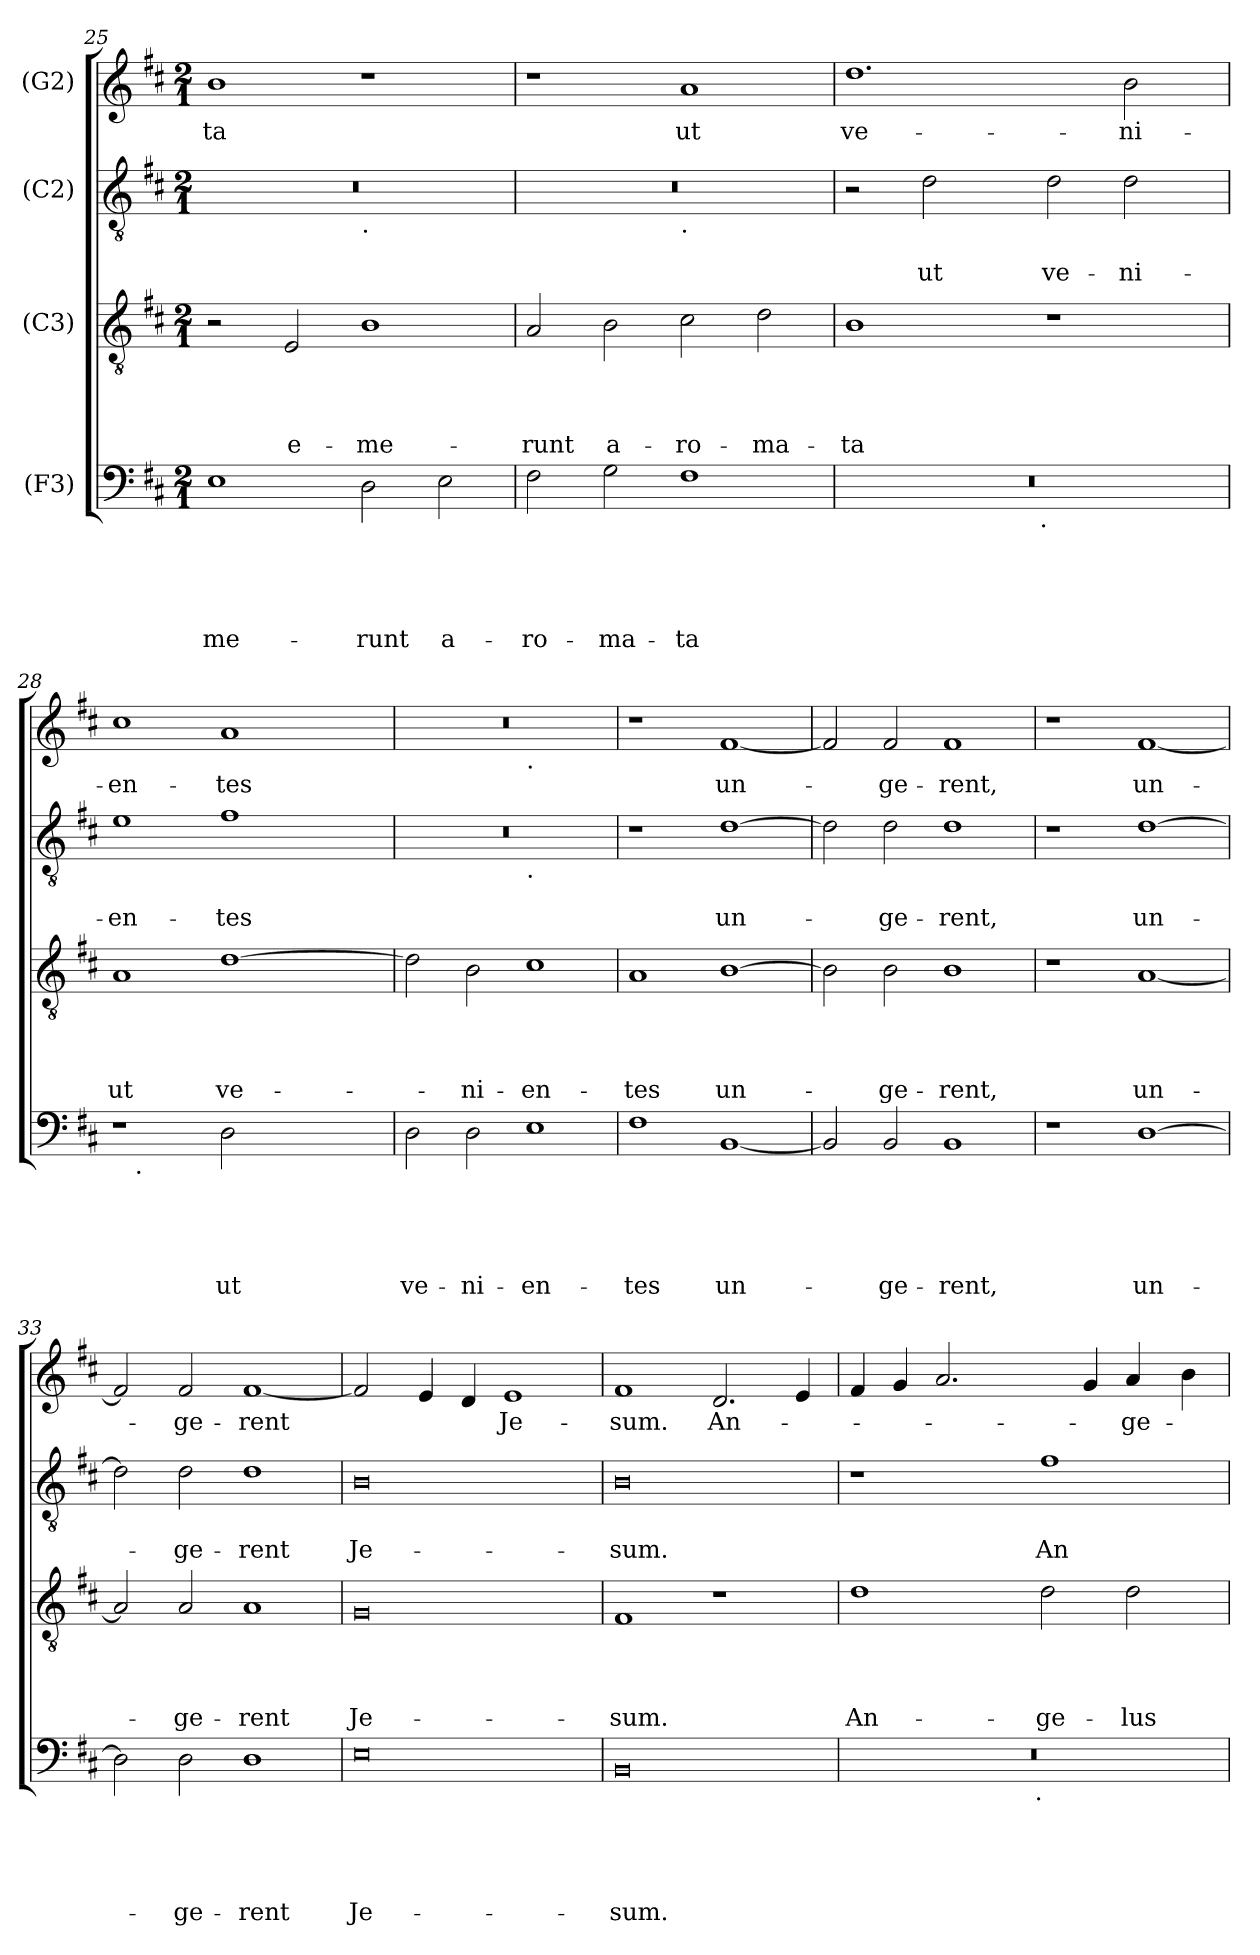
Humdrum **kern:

**kern	**text	**text	**text	**text	**text	**kern	**text	**text	**text	**text	**kern	**text	**text	**kern	**text
*part4	*part4	*part4	*part4	*part4	*part4	*part3	*part3	*part3	*part3	*part3	*part2	*part2	*part2	*part1	*part1
*staff4	*staff4	*staff4	*staff4	*staff4	*staff4	*staff3	*staff3	*staff3	*staff3	*staff3	*staff2	*staff2	*staff2	*staff1	*staff1
*I"(F3)	*	*	*	*	*	*I"(C3)	*	*	*	*	*I"(C2)	*	*	*I"(G2)	*
*clefF4	*	*	*	*	*	*clefGv2	*	*	*	*	*clefGv2	*	*	*clefG2	*
*k[f#c#]	*	*	*	*	*	*k[f#c#]	*	*	*	*	*k[f#c#]	*	*	*k[f#c#]	*
*D:	*	*	*	*	*	*D:	*	*	*	*	*D:	*	*	*D:	*
*M2/1	*	*	*	*	*	*M2/1	*	*	*	*	*M2/1	*	*	*M2/1	*
=25	=25	=25	=25	=25	=25	=25	=25	=25	=25	=25	=25	=25	=25	=25	=25
!	!	!	!	!	!LO:LY:b	!	!	!	!	!	!	!	!	!	!LO:LY:b
*	*	*	*	*	*	*	*	*	*	*	*^	*	*	*	*
1E	.	.	.	.	-me-	2r	.	.	.	.	0r	1ryy	.	.	1b	-ta
!	!	!	!	!	!	!	!	!	!	!LO:LY:b	!	!	!	!	!	!
.	.	.	.	.	.	2E/	.	.	.	e-	.	.	.	.	.	.
!	!	!	!	!	!	!	!	!	!	!	!	!LO:TX:b:t=.	!	!	!	!
!	!	!	!	!	!LO:LY:b	!	!	!	!	!LO:LY:b	!	!	!	!	!	!
2D\	.	.	.	.	-runt	1B	.	.	.	-me-	.	1ryy	.	.	1r	.
!	!	!	!	!	!LO:LY:b	!	!	!	!	!	!	!	!	!	!	!
2E\	.	.	.	.	a-	.	.	.	.	.	.	.	.	.	.	.
=26	=26	=26	=26	=26	=26	=26	=26	=26	=26	=26	=26	=26	=26	=26	=26	=26
!	!	!	!	!	!LO:LY:b	!	!	!	!	!LO:LY:b	!	!	!	!	!	!
2F#\	.	.	.	.	-ro-	2A/	.	.	.	-runt	0r	1ryy	.	.	1r	.
!	!	!	!	!	!LO:LY:b	!	!	!	!	!LO:LY:b	!	!	!	!	!	!
2G\	.	.	.	.	-ma-	2B\	.	.	.	a-	.	.	.	.	.	.
!	!	!	!	!	!	!	!	!	!	!	!	!LO:TX:b:t=.	!	!	!	!
!	!	!	!	!	!LO:LY:b	!	!	!	!	!LO:LY:b	!	!	!	!	!	!LO:LY:b
1F#	.	.	.	.	-ta	2c#\	.	.	.	-ro-	.	1ryy	.	.	1a	ut
!	!	!	!	!	!	!	!	!	!	!LO:LY:b	!	!	!	!	!	!
.	.	.	.	.	.	2d\	.	.	.	-ma-	.	.	.	.	.	.
=27	=27	=27	=27	=27	=27	=27	=27	=27	=27	=27	=27	=27	=27	=27	=27	=27
!	!	!	!	!	!	!	!	!	!	!LO:LY:b	!	!	!	!	!	!LO:LY:b
*^	*	*	*	*	*	*	*	*	*	*	*v	*v	*	*	*	*
0r	3%2ryy	.	.	.	.	.	1B	.	.	.	-ta	2r	.	.	1.dd	ve-
!	!	!	!	!	!	!	!	!	!	!	!	!	!	!LO:LY:b	!	!
.	.	.	.	.	.	.	.	.	.	.	.	2d\	.	ut	.	.
.	6ryy	.	.	.	.	.	.	.	.	.	.	.	.	.	.	.
.	12...ryy	.	.	.	.	.	.	.	.	.	.	.	.	.	.	.
!	!LO:TX:b:t=.	!	!	!	!	!	!	!	!	!	!	!	!	!	!	!
.	3%2ryy	.	.	.	.	.	.	.	.	.	.	.	.	.	.	.
!	!	!	!	!	!	!	!	!	!	!	!	!	!	!LO:LY:b	!	!
.	.	.	.	.	.	.	1r	.	.	.	.	2d\	.	ve-	.	.
!	!	!	!	!	!	!	!	!	!	!	!	!	!	!LO:LY:b	!	!LO:LY:b
.	.	.	.	.	.	.	.	.	.	.	.	2d\	.	-ni-	2b\	-ni-
.	3ryy	.	.	.	.	.	.	.	.	.	.	.	.	.	.	.
.	96ryy	.	.	.	.	.	.	.	.	.	.	.	.	.	.	.
=28	=28	=28	=28	=28	=28	=28	=28	=28	=28	=28	=28	=28	=28	=28	=28	=28
!	!	!	!	!	!	!	!	!	!	!	!LO:LY:b	!	!	!LO:LY:b	!	!LO:LY:b
1r	16.ryy	.	.	.	.	.	1A	.	.	.	ut	1e	.	-en-	1cc#	-en-
!	!LO:TX:b:t=.	!	!	!	!	!	!	!	!	!	!	!	!	!	!	!
.	1ryy	.	.	.	.	.	.	.	.	.	.	.	.	.	.	.
!	!	!	!	!	!	!LO:LY:b	!	!	!	!	!LO:LY:b	!	!	!LO:LY:b	!	!LO:LY:b
2D\	.	.	.	.	.	ut	[<1d	.	.	.	ve-	1f#	.	-tes	1a	-tes
.	2ryy	.	.	.	.	.	.	.	.	.	.	.	.	.	.	.
2ryy	.	.	.	.	.	.	.	.	.	.	.	.	.	.	.	.
.	4ryy	.	.	.	.	.	.	.	.	.	.	.	.	.	.	.
.	8ryy	.	.	.	.	.	.	.	.	.	.	.	.	.	.	.
.	32ryy	.	.	.	.	.	.	.	.	.	.	.	.	.	.	.
!!LO:LB:g=z
=29	=29	=29	=29	=29	=29	=29	=29	=29	=29	=29	=29	=29	=29	=29	=29	=29
!	!	!	!	!	!	!LO:LY:b	!	!	!	!	!	!	!	!	!	!
*v	*v	*	*	*	*	*	*	*	*	*	*	*^	*	*	*^	*
2D\	.	.	.	.	ve-	2d\]	.	.	.	.	0r	1ryy	.	.	0r	1ryy	.
!	!	!	!	!	!LO:LY:b	!	!	!	!	!LO:LY:b	!	!	!	!	!	!	!
2D\	.	.	.	.	-ni-	2B\	.	.	.	-ni-	.	.	.	.	.	.	.
!	!	!	!	!	!	!	!	!	!	!	!	!	!	!	!	!LO:TX:b:t=.	!
!	!	!	!	!	!	!	!	!	!	!	!	!LO:TX:b:t=.	!	!	!	!	!
!	!	!	!	!	!LO:LY:b	!	!	!	!	!LO:LY:b	!	!	!	!	!	!	!
1E	.	.	.	.	-en-	1c#	.	.	.	-en-	.	1ryy	.	.	.	1ryy	.
=30	=30	=30	=30	=30	=30	=30	=30	=30	=30	=30	=30	=30	=30	=30	=30	=30	=30
!	!	!	!	!	!LO:LY:b	!	!	!	!	!LO:LY:b	!	!	!	!	!	!	!
*	*	*	*	*	*	*	*	*	*	*	*v	*v	*	*	*	*	*
*	*	*	*	*	*	*	*	*	*	*	*	*	*	*v	*v	*
1F#	.	.	.	.	-tes	1A	.	.	.	-tes	1r	.	.	1r	.
!	!	!	!	!	!LO:LY:b	!	!	!	!	!LO:LY:b	!	!	!LO:LY:b	!	!LO:LY:b
[<1BB	.	.	.	.	un-	[>1B	.	.	.	un-	[>1d	.	un-	[<1f#	un-
=31	=31	=31	=31	=31	=31	=31	=31	=31	=31	=31	=31	=31	=31	=31	=31
2BB/]	.	.	.	.	.	2B\]	.	.	.	.	2d\]	.	.	2f#/]	.
!	!	!	!	!	!LO:LY:b	!	!	!	!	!LO:LY:b	!	!	!LO:LY:b	!	!LO:LY:b
2BB/	.	.	.	.	-ge-	2B\	.	.	.	-ge-	2d\	.	-ge-	2f#/	-ge-
!	!	!	!	!	!LO:LY:b	!	!	!	!	!LO:LY:b	!	!	!LO:LY:b	!	!LO:LY:b
1BB	.	.	.	.	-rent,	1B	.	.	.	-rent,	1d	.	-rent,	1f#	-rent,
=32	=32	=32	=32	=32	=32	=32	=32	=32	=32	=32	=32	=32	=32	=32	=32
1r	.	.	.	.	.	1r	.	.	.	.	1r	.	.	1r	.
!	!	!	!	!	!LO:LY:b	!	!	!	!	!LO:LY:b	!	!	!LO:LY:b	!	!LO:LY:b
[>1D	.	.	.	.	un-	[<1A	.	.	.	un-	[>1d	.	un-	[<1f#	un-
=33	=33	=33	=33	=33	=33	=33	=33	=33	=33	=33	=33	=33	=33	=33	=33
2D\]	.	.	.	.	.	2A/]	.	.	.	.	2d\]	.	.	2f#/]	.
!	!	!	!	!	!LO:LY:b	!	!	!	!	!LO:LY:b	!	!	!LO:LY:b	!	!LO:LY:b
2D\	.	.	.	.	-ge-	2A/	.	.	.	-ge-	2d\	.	-ge-	2f#/	-ge-
!	!	!	!	!	!LO:LY:b	!	!	!	!	!LO:LY:b	!	!	!LO:LY:b	!	!LO:LY:b
1D	.	.	.	.	-rent	1A	.	.	.	-rent	1d	.	-rent	[<1f#	-rent
=34	=34	=34	=34	=34	=34	=34	=34	=34	=34	=34	=34	=34	=34	=34	=34
!	!	!	!	!	!LO:LY:b:rj	!	!	!	!	!LO:LY:b:rj	!	!	!LO:LY:b:rj	!	!
0E	.	.	.	.	Je-	0G	.	.	.	Je-	0B	.	Je-	2f#/]	.
.	.	.	.	.	.	.	.	.	.	.	.	.	.	4e/	.
.	.	.	.	.	.	.	.	.	.	.	.	.	.	4d/	.
!	!	!	!	!	!	!	!	!	!	!	!	!	!	!	!LO:LY:b
.	.	.	.	.	.	.	.	.	.	.	.	.	.	1e	Je-
!!LO:LB:g=z
=35	=35	=35	=35	=35	=35	=35	=35	=35	=35	=35	=35	=35	=35	=35	=35
!	!	!	!	!	!LO:LY:b	!	!	!	!	!LO:LY:b	!	!	!LO:LY:b	!	!LO:LY:b
0BB	.	.	.	.	-sum.	1F#	.	.	.	-sum.	0B	.	-sum.	1f#	-sum.
!	!	!	!	!	!	!	!	!	!	!	!	!	!	!	!LO:LY:b
.	.	.	.	.	.	1r	.	.	.	.	.	.	.	2.d/	An-
.	.	.	.	.	.	.	.	.	.	.	.	.	.	4e/	.
=36	=36	=36	=36	=36	=36	=36	=36	=36	=36	=36	=36	=36	=36	=36	=36
!	!	!	!	!	!	!	!	!	!	!LO:LY:b	!	!	!	!	!
*^	*	*	*	*	*	*	*	*	*	*	*	*	*	*	*
0r	3%2ryy	.	.	.	.	.	1d	.	.	.	An-	1r	.	.	4f#/	.
.	.	.	.	.	.	.	.	.	.	.	.	.	.	.	4g/	.
.	.	.	.	.	.	.	.	.	.	.	.	.	.	.	2.a/	.
.	6ryy	.	.	.	.	.	.	.	.	.	.	.	.	.	.	.
.	12...ryy	.	.	.	.	.	.	.	.	.	.	.	.	.	.	.
!	!LO:TX:b:t=.	!	!	!	!	!	!	!	!	!	!	!	!	!	!	!
.	3%2ryy	.	.	.	.	.	.	.	.	.	.	.	.	.	.	.
!	!	!	!	!	!	!	!	!	!	!	!LO:LY:b	!	!	!LO:LY:b	!	!
.	.	.	.	.	.	.	2d\	.	.	.	-ge-	1f#	.	An-	.	.
.	.	.	.	.	.	.	.	.	.	.	.	.	.	.	4g/	.
!	!	!	!	!	!	!	!	!	!	!	!LO:LY:b	!	!	!	!	!LO:LY:b
.	.	.	.	.	.	.	2d\	.	.	.	-lus	.	.	.	4a/	-ge-
.	3ryy	.	.	.	.	.	.	.	.	.	.	.	.	.	.	.
.	.	.	.	.	.	.	.	.	.	.	.	.	.	.	4b\	.
.	96ryy	.	.	.	.	.	.	.	.	.	.	.	.	.	.	.
*v	*v	*	*	*	*	*	*	*	*	*	*	*	*	*	*	*
=	=	=	=	=	=	=	=	=	=	=	=	=	=	=	=
*-	*-	*-	*-	*-	*-	*-	*-	*-	*-	*-	*-	*-	*-	*-	*-
